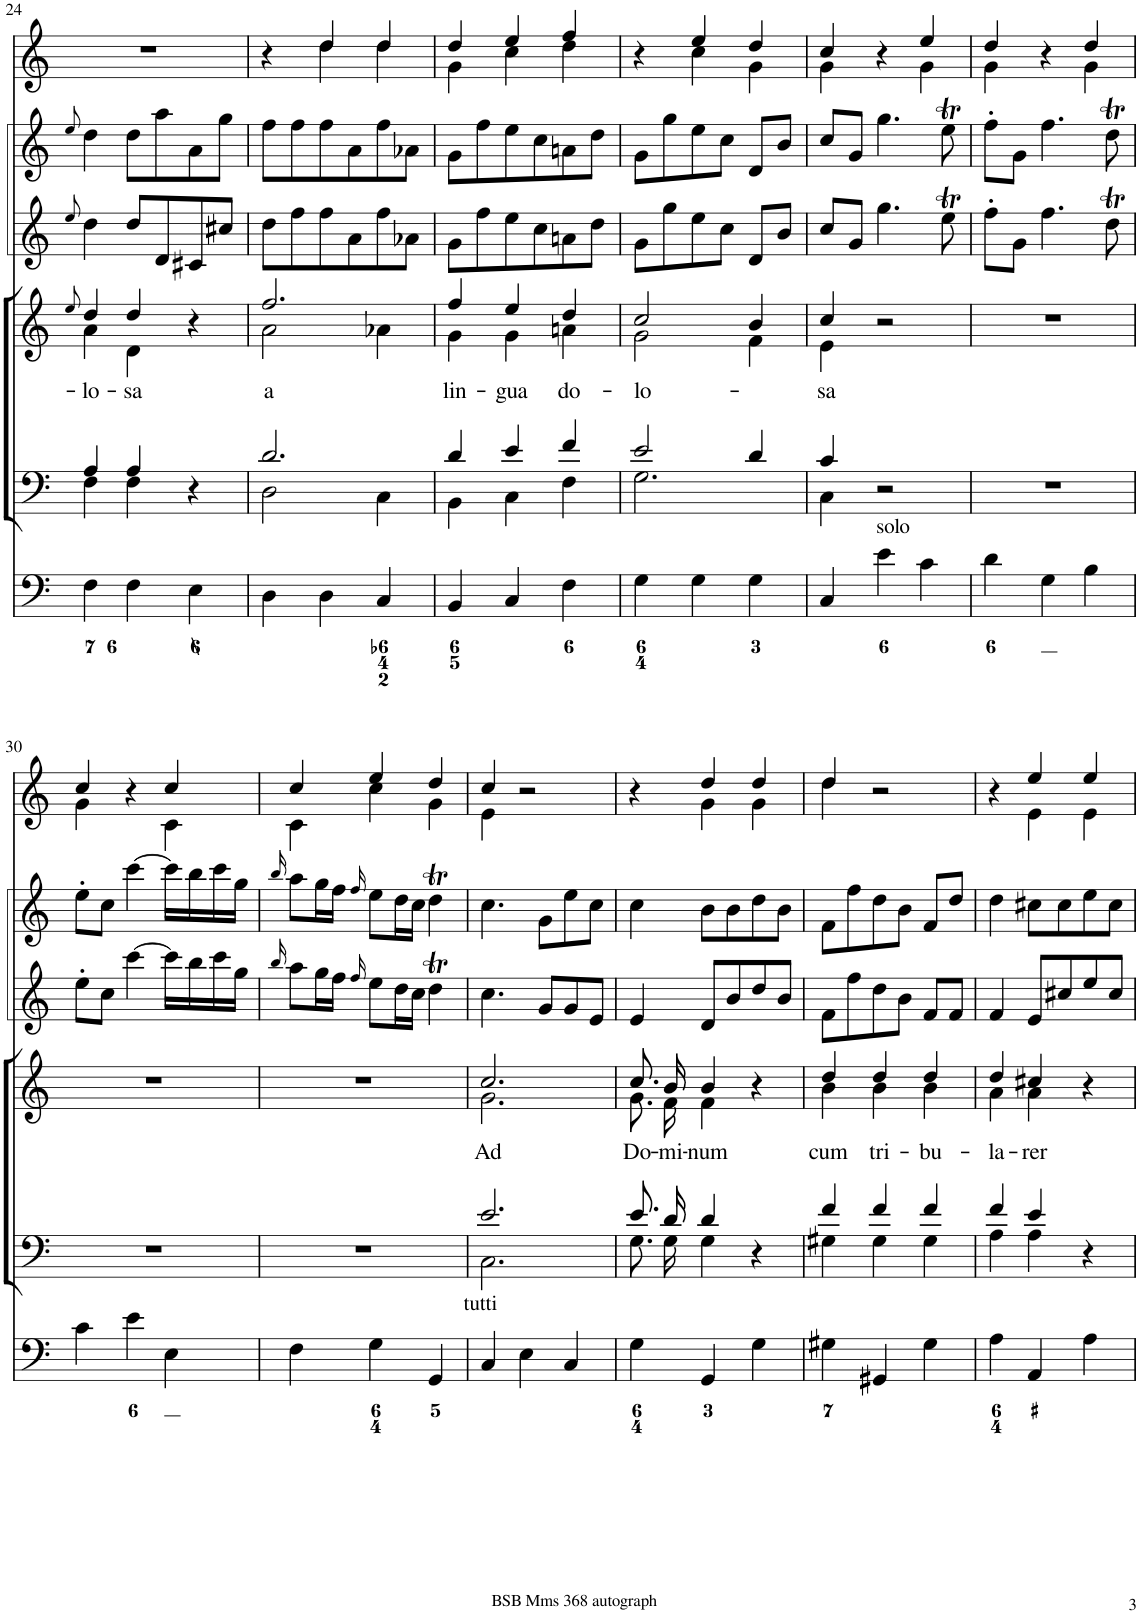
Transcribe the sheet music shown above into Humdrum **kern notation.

**kern	**kern	**kern	**text	**kern	**kern	**kern
*part6	*part5	*part4	*part4	*part3	*part2	*part1
*staff6	*staff5	*staff4	*staff4	*staff3	*staff2	*staff1
*I"Organ	*I"Voice	*I"Voice	*	*I"Violin	*I"Violini	*I"Corni in C⁰
*	*	*	*	*I'Vln	*I'Vln	*
!!LO:PB:g=z
*clefF4	*clefF4	*clefG2	*	*clefG2	*clefG2	*clefG2
*	*	*	*	*	*	*Trd7c12
*k[]	*k[]	*k[]	*	*k[]	*k[]	*k[]
*M3/4	*M3/4	*M3/4	*	*M3/4	*M3/4	*M3/4
=24	=24	=24	=24	=24	=24	=24
.	.	8qee/	.	8qee/	8qee/	.
*	*^	*	*	*	*	*
!	!	!	!	!LO:LY:b	!	!	!
*	*	*	*^	*	*	*	*
4F\	4A/	4F\	4dd/	4a\	-lo-	4dd\	4dd\	2.r
!	!	!	!	!	!LO:LY:b	!	!	!
4F\	4A/	4F\	4dd/	4d\	-sa	8dd/L	8dd\L	.
.	.	.	.	.	.	8d/	8aa\	.
4E\	4r	4ryy	4r	4ryy	.	8c#X/	8a\	.
.	.	.	.	.	.	8cc#X/J	8gg\J	.
=25	=25	=25	=25	=25	=25	=25	=25	=25
!	!	!	!	!	!LO:LY:b	!	!	!
*	*	*	*	*	*	*	*	*^
4D\	2.d/	2D\	2.ff/	2a\	a	8dd\L	8ff\L	4r	4ryy
.	.	.	.	.	.	8ff\	8ff\	.	.
4D\	.	.	.	.	.	8ff\	8ff\	4dd/	4dd\
.	.	.	.	.	.	8a\	8a\	.	.
4C/	.	4C\	.	4a-X\	.	8ff\	8ff\	4dd/	4dd\
.	.	.	.	.	.	8a-X\J	8a-X\J	.	.
=26	=26	=26	=26	=26	=26	=26	=26	=26	=26
!	!	!	!	!	!LO:LY:b	!	!	!	!
4BB/	4d/	4BB\	4ff/	4g\	lin-	8g\L	8g\L	4dd/	4g\
.	.	.	.	.	.	8ff\	8ff\	.	.
!	!	!	!	!	!LO:LY:b	!	!	!	!
4C/	4e/	4C\	4ee/	4g\	-gua	8ee\	8ee\	4ee/	4cc\
.	.	.	.	.	.	8cc\	8cc\	.	.
!	!	!	!	!	!LO:LY:b	!	!	!	!
4F\	4f/	4F\	4dd/	4an\	do-	8an\	8an\	4ff/	4dd\
.	.	.	.	.	.	8dd\J	8dd\J	.	.
=27	=27	=27	=27	=27	=27	=27	=27	=27	=27
!	!	!	!	!	!LO:LY:b	!	!	!	!
4G\	2e/	2.G\	2cc/	2g\	-lo-	8g\L	8g\L	4r	4ryy
.	.	.	.	.	.	8gg\	8gg\	.	.
4G\	.	.	.	.	.	8ee\	8ee\	4ee/	4cc\
.	.	.	.	.	.	8cc\J	8cc\J	.	.
4G\	4d/	.	4b/	4f\	.	8d/L	8d/L	4dd/	4g\
.	.	.	.	.	.	8b/J	8b/J	.	.
=28	=28	=28	=28	=28	=28	=28	=28	=28	=28
!	!	!	!	!	!LO:LY:b	!	!	!	!
4C/	4c/	4C\	4cc/	4e\	-sa	8cc/L	8cc/L	4cc/	4g\
.	.	.	.	.	.	8g/J	8g/J	.	.
!LO:TX:a:t=solo	!	!	!	!	!	!	!	!	!
4e\	2r	2ryy	2r	2ryy	.	4.gg\	4.gg\	4r	4ryy
4c\	.	.	.	.	.	.	.	4ee/	4g\
.	.	.	.	.	.	8eet\	8eet\	.	.
*	*v	*v	*	*	*	*	*	*	*
*	*	*v	*v	*	*	*	*	*
=29	=29	=29	=29	=29	=29	=29	=29
4d\	2.r	2.r	.	8ff'\L	8ff'\L	4dd/	4g\
.	.	.	.	8g\J	8g\J	.	.
4G\	.	.	.	4.ff\	4.ff\	4r	4ryy
4B\	.	.	.	.	.	4dd/	4g\
.	.	.	.	8ddT\	8ddT\	.	.
!!LO:LB:g=z	!!
=30	=30	=30	=30	=30	=30	=30	=30
4c\	2.r	2.r	.	8ee'\L	8ee'\L	4cc/	4g\
.	.	.	.	8cc\J	8cc\J	.	.
4e\	.	.	.	[4ccc\	[4ccc\	4r	4ryy
4E\	.	.	.	16ccc\LL]	16ccc\LL]	4cc/	4c\
.	.	.	.	16bb\	16bb\	.	.
.	.	.	.	16ccc\	16ccc\	.	.
.	.	.	.	16gg\JJ	16gg\JJ	.	.
=31	=31	=31	=31	=31	=31	=31	=31
.	.	.	.	16qbb/	16qbb/	.	.
4F\	2.r	2.r	.	8aa\L	8aa\L	4cc/	4c\
.	.	.	.	16gg\L	16gg\L	.	.
.	.	.	.	16ff\JJ	16ff\JJ	.	.
.	.	.	.	16qff/	16qff/	.	.
4G\	.	.	.	8ee\L	8ee\L	4ee/	4cc\
.	.	.	.	16dd\L	16dd\L	.	.
.	.	.	.	16cc\JJ	16cc\JJ	.	.
4GG/	.	.	.	4ddT\	4ddT\	4dd/	4g\
=32	=32	=32	=32	=32	=32	=32	=32
*	*^	*	*	*	*	*	*
!LO:TX:a:t=tutti	!	!	!	!	!	!	!	!
!	!	!	!	!LO:LY:b	!	!	!	!
*	*	*	*^	*	*	*	*	*
4C/	2.e/	2.C\	2.cc/	2.g\	Ad	4.cc\	4.cc\	4cc/	4e\
4E\	.	.	.	.	.	.	.	2r	2ryy
.	.	.	.	.	.	8g/L	8g\L	.	.
4C/	.	.	.	.	.	8g/	8ee\	.	.
.	.	.	.	.	.	8e/J	8cc\J	.	.
=33	=33	=33	=33	=33	=33	=33	=33	=33	=33
!	!	!	!	!	!LO:LY:b	!	!	!	!
4G\	8.e/L	8.G\L	8.cc/L	8.g\L	Do-	4e/	4cc\	4r	4ryy
!	!	!	!	!	!LO:LY:b	!	!	!	!
.	16d/Jk	16G\Jk	16b/Jk	16f\Jk	-mi-	.	.	.	.
!	!	!	!	!	!LO:LY:b	!	!	!	!
4GG/	4d/	4G\	4b/	4f\	-num	8d/L	8b\L	4dd/	4g\
.	.	.	.	.	.	8b/	8b\	.	.
4G\	4r	4ryy	4r	4ryy	.	8dd/	8dd\	4dd/	4g\
.	.	.	.	.	.	8b/J	8b\J	.	.
=34	=34	=34	=34	=34	=34	=34	=34	=34	=34
!	!	!	!	!	!LO:LY:b	!	!	!	!
4G#X\	4f/	4G#X\	4dd/	4b\	cum	8f\L	8f\L	4dd/	4dd\
.	.	.	.	.	.	8ff\	8ff\	.	.
!	!	!	!	!	!LO:LY:b	!	!	!	!
4GG#X/	4f/	4G#\	4dd/	4b\	tri-	8dd\	8dd\	2r	2ryy
.	.	.	.	.	.	8b\J	8b\J	.	.
!	!	!	!	!	!LO:LY:b	!	!	!	!
4G#\	4f/	4G#\	4dd/	4b\	-bu-	8f/L	8f/L	.	.
.	.	.	.	.	.	8f/J	8dd/J	.	.
=35	=35	=35	=35	=35	=35	=35	=35	=35	=35
!	!	!	!	!	!LO:LY:b	!	!	!	!
4A\	4f/	4A\	4dd/	4a\	-la-	4f/	4dd\	4r	4ryy
!	!	!	!	!	!LO:LY:b	!	!	!	!
4AA/	4e/	4A\	4cc#X/	4a\	-rer	8e/L	8cc#X\L	4ee/	4e\
.	.	.	.	.	.	8cc#X/	8cc#\	.	.
4A\	4r	4ryy	4r	4ryy	.	8ee/	8ee\	4ee/	4e\
.	.	.	.	.	.	8cc#/J	8cc#\J	.	.
*	*v	*v	*	*	*	*	*	*v	*v
*	*	*v	*v	*	*	*	*
=	=	=	=	=	=	=
*-	*-	*-	*-	*-	*-	*-
